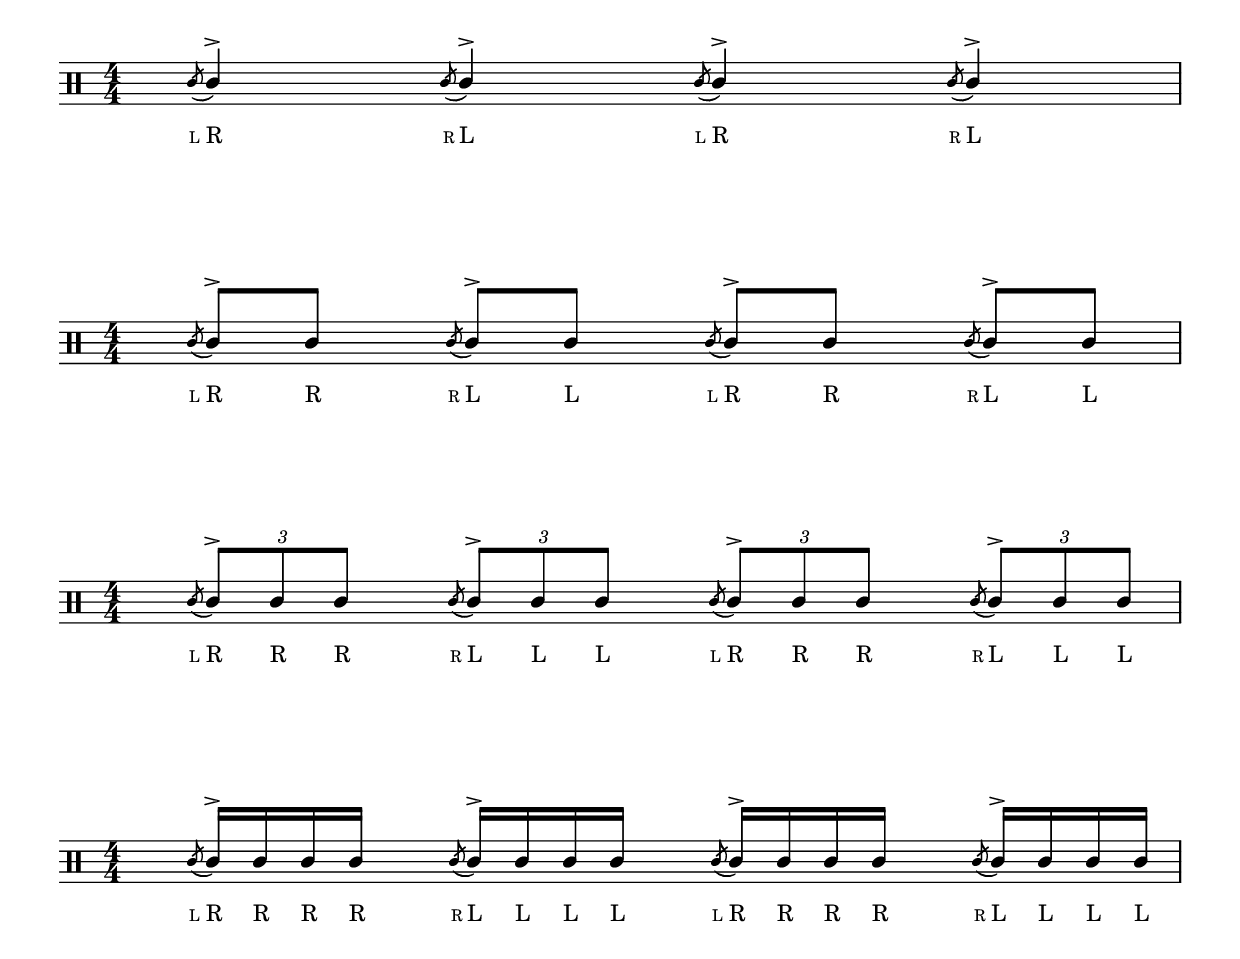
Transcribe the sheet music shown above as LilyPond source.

\version "2.18.2"
\include "../layout/layout.ly"

\score {
  \new DrumStaff <<
    \drummode {
      \time 4/4
      <<
        \new DrumVoice {
          \voiceUP
	  \flamled sn4^>\rid \flamrid sn^>\led \flamled sn^>\rid \flamrid sn^>\led
        }
      >>
    }
  >>
}

\score {
  \new DrumStaff <<
    \drummode {
      \time 4/4
      <<
        \new DrumVoice {
          \voiceUP
          \flamled sn8^>\rid sn\rid
          \flamrid sn8^>\led sn\led
          \flamled sn8^>\rid sn\rid
          \flamrid sn8^>\led sn\led
        }
      >>
    }
  >>
}

\score {
  \new DrumStaff <<
    \drummode {
      \time 4/4
      <<
        \new DrumVoice {
          \voiceUP
	  \flamled \tuplet 3/2 { sn8^>\rid sn\rid sn\rid } 
	  \flamrid \tuplet 3/2 { sn8^>\led sn\led sn\led } 
	  \flamled \tuplet 3/2 { sn8^>\rid sn\rid sn\rid } 
	  \flamrid \tuplet 3/2 { sn8^>\led sn\led sn\led } 
        }
      >>
    }
  >>
}

\score {
  \new DrumStaff <<
    \drummode {
      \time 4/4
      <<
        \new DrumVoice {
          \voiceUP
          \flamled sn16^>\rid sn\rid sn\rid sn\rid
          \flamrid sn16^>\led sn\led sn\led sn\led
          \flamled sn16^>\rid sn\rid sn\rid sn\rid
          \flamrid sn16^>\led sn\led sn\led sn\led
        }
      >>
    }
  >>
}
